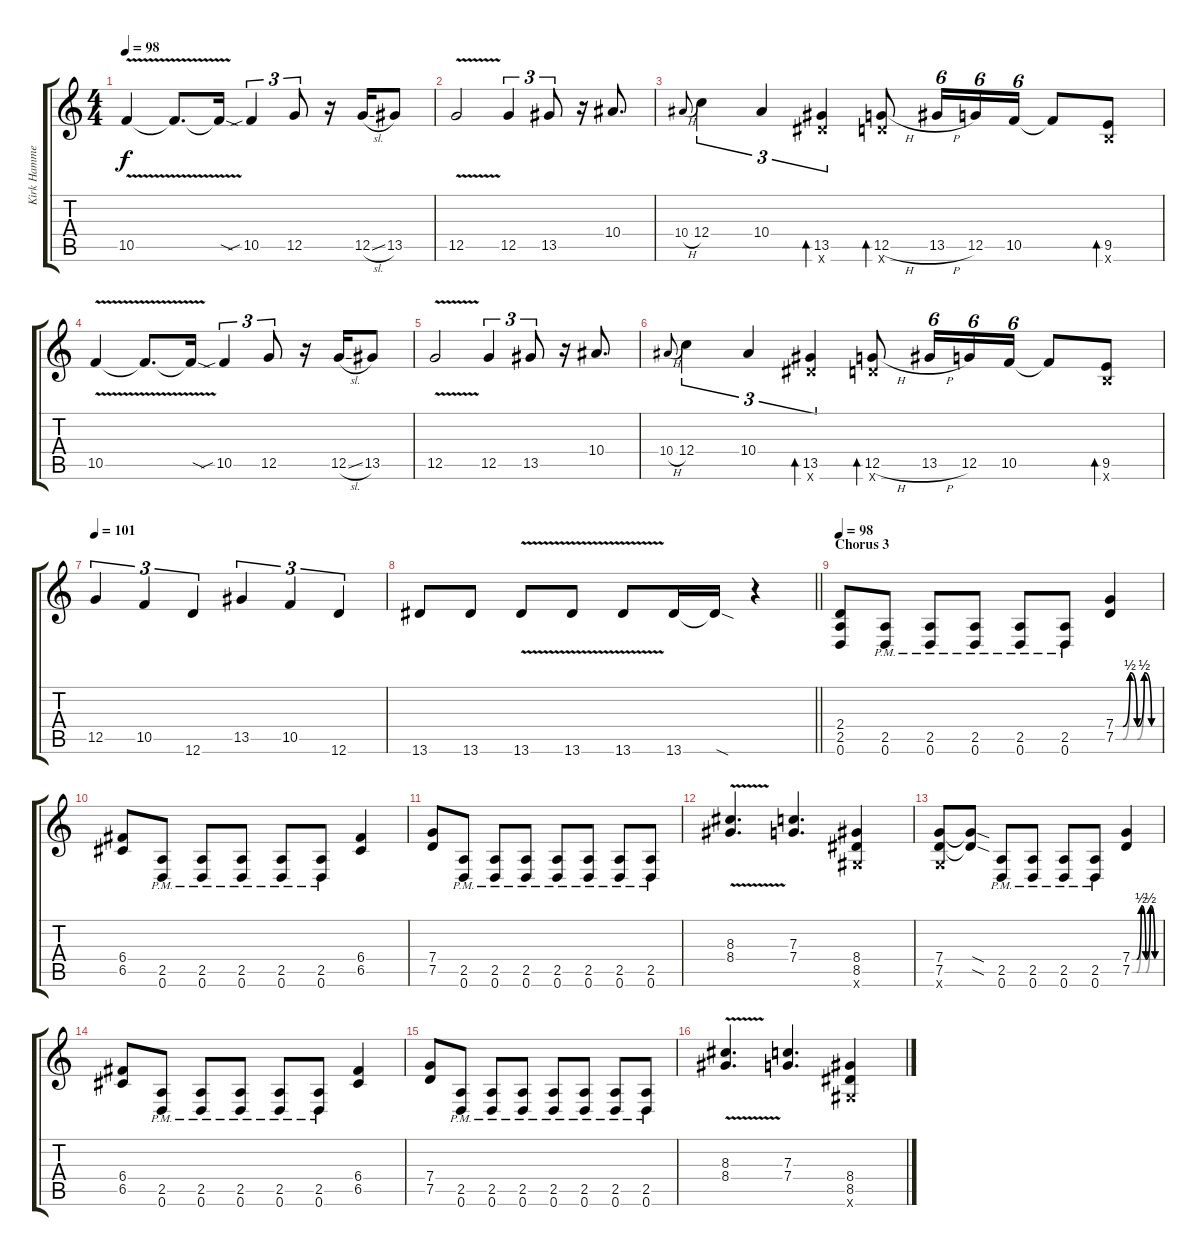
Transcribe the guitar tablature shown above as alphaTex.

\track ("Kirk Hammett (Guitar Lead)" "Kirk Hamme") {instrument distortionguitar}
\staff {score tabs}
\tuning (D4 A3 F3 C3 G2 D2) {hide}
\ts (4 4)
\tempo 98
\clef g2
\ks c
10.5{v}.4{dy f volume 14 balance 8 instrument overdrivenguitar} 10.5{v t}.8{d} 10.5{sod t}.16 10.5{sib}.4{tu (3 2)} 12.5.8{tu (3 2)} r.16 12.5{sl}.16 13.5.8 |
12.5{v}.2 12.5.4{tu (3 2)} 13.5.8{tu (3 2)} r.16 10.4.8{d} |
10.4{h}.8{gr onbeat} 12.4.4{tu (3 2)} 10.4.4{tu (3 2)} (13.5 13.6{x}).4{tu (3 2) bd 120} (12.5{h} 12.6{x}).8{bd 120} 13.5{h}.16{tu (6 4)} 12.5.16{tu (6 4)} 10.5.16{tu (6 4)} 10.5{t}.8 (9.5 9.6{x}).8{bd 120} |
10.5{v}.4{volume 10} 10.5{v t}.8{d} 10.5{sod t}.16 10.5{sib}.4{tu (3 2)} 12.5.8{tu (3 2)} r.16 12.5{sl}.16 13.5.8 |
12.5{v}.2 12.5.4{tu (3 2)} 13.5.8{tu (3 2)} r.16 10.4.8{d} |
10.4{h}.8{gr onbeat} 12.4.4{tu (3 2)} 10.4.4{tu (3 2)} (13.5 13.6{x}).4{tu (3 2) bd 120} (12.5{h} 12.6{x}).8{bd 120} 13.5{h}.16{tu (6 4)} 12.5.16{tu (6 4)} 10.5.16{tu (6 4)} 10.5{t}.8 (9.5 9.6{x}).8{bd 120} |
\tempo 101
12.5.4{tu (3 2)} 10.5.4{tu (3 2)} 12.6.4{tu (3 2)} 13.5.4{tu (3 2)} 10.5.4{tu (3 2)} 12.6.4{tu (3 2)} |
\barLineRight lightlight
13.6.8 13.6.8 13.6{v}.8 13.6{v}.8 13.6{v}.8 13.6.16 13.6{sod t}.16 r.4 |
\section ("" "Chorus 3")
\tempo 98
(2.4 2.5 0.6).8{volume 14 balance 13 instrument distortionguitar} (2.5{pm} 0.6{pm}).8 (2.5{pm} 0.6{pm}).8 (2.5{pm} 0.6{pm}).8 (2.5{pm} 0.6{pm}).8 (2.5{pm} 0.6{pm}).8 (7.4{be (custom 0 0 10 0 20 2 30 0 40 2 50 0 60 0)} 7.5{be (custom 0 0 10 0 20 2 30 0 40 2 50 0 60 0)}).4 |
(6.4 6.5).8 (2.5{pm} 0.6{pm}).8 (2.5{pm} 0.6{pm}).8 (2.5{pm} 0.6{pm}).8 (2.5{pm} 0.6{pm}).8 (2.5{pm} 0.6{pm}).8 (6.4 6.5).4 |
(7.4 7.5).8 (2.5{pm} 0.6{pm}).8 (2.5{pm} 0.6{pm}).8 (2.5{pm} 0.6{pm}).8 (2.5{pm} 0.6{pm}).8 (2.5{pm} 0.6{pm}).8 (2.5{pm} 0.6{pm}).8 (2.5{pm} 0.6{pm}).8 |
(8.3{v} 8.4{v}).4{d} (7.3 7.4).4{d} (8.4 8.5 6.6{x}).4 |
(7.4 7.5 5.6{x}).8 (7.4{sod t} 7.5{sod t}).8 (2.5{pm} 0.6{pm}).8 (2.5{pm} 0.6{pm}).8 (2.5{pm} 0.6{pm}).8 (2.5{pm} 0.6{pm}).8 (7.4{be (custom 0 0 10 0 20 2 30 0 40 2 50 0 60 0)} 7.5{be (custom 0 0 10 0 20 2 30 0 40 2 50 0 60 0)}).4 |
(6.4 6.5).8 (2.5{pm} 0.6{pm}).8 (2.5{pm} 0.6{pm}).8 (2.5{pm} 0.6{pm}).8 (2.5{pm} 0.6{pm}).8 (2.5{pm} 0.6{pm}).8 (6.4 6.5).4 |
(7.4 7.5).8 (2.5{pm} 0.6{pm}).8 (2.5{pm} 0.6{pm}).8 (2.5{pm} 0.6{pm}).8 (2.5{pm} 0.6{pm}).8 (2.5{pm} 0.6{pm}).8 (2.5{pm} 0.6{pm}).8 (2.5{pm} 0.6{pm}).8 |
(8.3{v} 8.4{v}).4{d} (7.3 7.4).4{d} (8.4 8.5 6.6{x}).4
